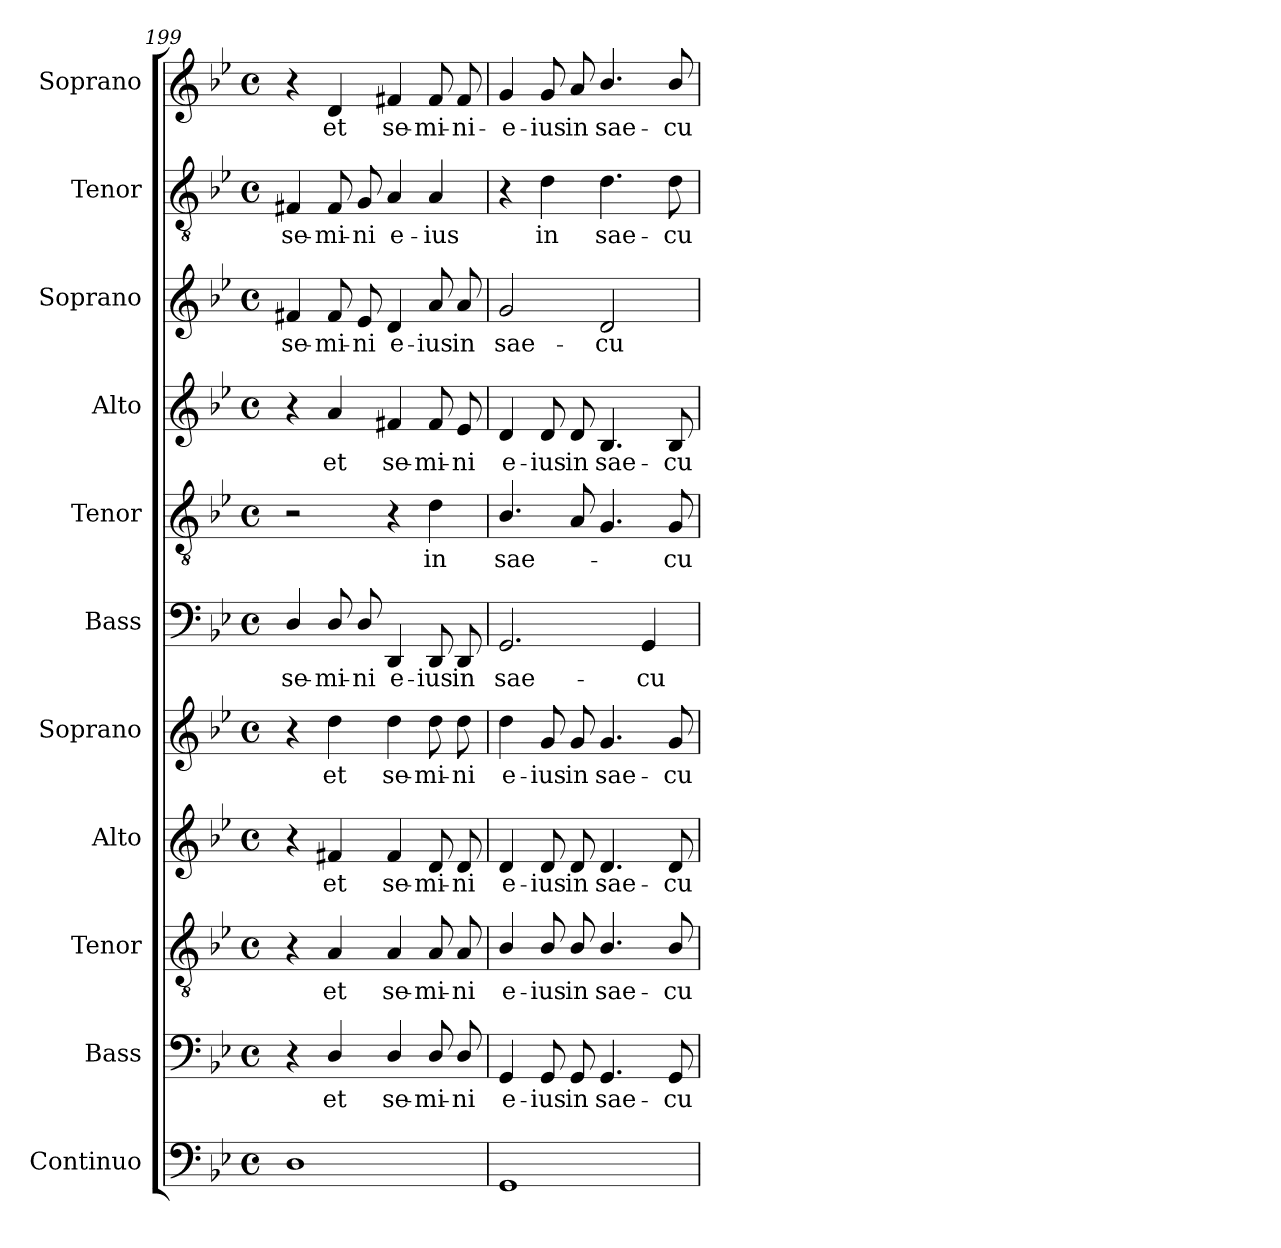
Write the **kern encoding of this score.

**kern	**kern	**text	**kern	**text	**kern	**text	**kern	**text	**kern	**text	**kern	**text	**kern	**text	**kern	**text	**kern	**text	**kern	**text
*part11	*part10	*part10	*part9	*part9	*part8	*part8	*part7	*part7	*part6	*part6	*part5	*part5	*part4	*part4	*part3	*part3	*part2	*part2	*part1	*part1
*staff11	*staff10	*staff10	*staff9	*staff9	*staff8	*staff8	*staff7	*staff7	*staff6	*staff6	*staff5	*staff5	*staff4	*staff4	*staff3	*staff3	*staff2	*staff2	*staff1	*staff1
*I"Continuo	*I"Bass	*	*I"Tenor	*	*I"Alto	*	*I"Soprano	*	*I"Bass	*	*I"Tenor	*	*I"Alto	*	*I"Soprano	*	*I"Tenor	*	*I"Soprano	*
*I'Cont.	*I'B.	*	*I'T.	*	*I'A.	*	*I'S.	*	*I'B.	*	*I'T.	*	*I'A.	*	*I'S.	*	*I'T.	*	*I'S.	*
*clefF4	*clefF4	*	*clefGv2	*	*clefG2	*	*clefG2	*	*clefF4	*	*clefGv2	*	*clefG2	*	*clefG2	*	*clefGv2	*	*clefG2	*
*	*	*	*ITrd7c12	*	*	*	*	*	*	*	*ITrd7c12	*	*	*	*	*	*ITrd7c12	*	*	*
*k[b-e-]	*k[b-e-]	*	*k[b-e-]	*	*k[b-e-]	*	*k[b-e-]	*	*k[b-e-]	*	*k[b-e-]	*	*k[b-e-]	*	*k[b-e-]	*	*k[b-e-]	*	*k[b-e-]	*
*B-:	*B-:	*	*B-:	*	*B-:	*	*B-:	*	*B-:	*	*B-:	*	*B-:	*	*B-:	*	*B-:	*	*B-:	*
*M4/4	*M4/4	*	*M4/4	*	*M4/4	*	*M4/4	*	*M4/4	*	*M4/4	*	*M4/4	*	*M4/4	*	*M4/4	*	*M4/4	*
*met(c)	*met(c)	*	*met(c)	*	*met(c)	*	*met(c)	*	*met(c)	*	*met(c)	*	*met(c)	*	*met(c)	*	*met(c)	*	*met(c)	*
=199	=199	=199	=199	=199	=199	=199	=199	=199	=199	=199	=199	=199	=199	=199	=199	=199	=199	=199	=199	=199
!	!	!	!	!	!	!	!	!	!	!LO:LY:b:color=#000000	!	!	!	!	!	!	!	!	!	!
!	!	!	!	!	!	!	!	!	!	!	!	!	!	!	!	!LO:LY:b:color=#000000	!	!	!	!
!	!	!	!	!	!	!	!	!	!	!	!	!	!	!	!	!	!	!LO:LY:b:color=#000000	!	!
1Di	4r	.	4r	.	4r	.	4r	.	4Di/	se-	2r	.	4r	.	4f#Xi/	se-	4FF#Xi/	se-	4r	.
!	!	!LO:LY:b:color=#000000	!	!	!	!	!	!	!	!	!	!	!	!	!	!	!	!	!	!
!	!	!	!	!LO:LY:b:color=#000000	!	!	!	!	!	!	!	!	!	!	!	!	!	!	!	!
!	!	!	!	!	!	!LO:LY:b:color=#000000	!	!	!	!	!	!	!	!	!	!	!	!	!	!
!	!	!	!	!	!	!	!	!LO:LY:b:color=#000000	!	!	!	!	!	!	!	!	!	!	!	!
!	!	!	!	!	!	!	!	!	!	!LO:LY:b:color=#000000	!	!	!	!	!	!	!	!	!	!
!	!	!	!	!	!	!	!	!	!	!	!	!	!	!LO:LY:b:color=#000000	!	!	!	!	!	!
!	!	!	!	!	!	!	!	!	!	!	!	!	!	!	!	!LO:LY:b:color=#000000	!	!	!	!
!	!	!	!	!	!	!	!	!	!	!	!	!	!	!	!	!	!	!LO:LY:b:color=#000000	!	!
!	!	!	!	!	!	!	!	!	!	!	!	!	!	!	!	!	!	!	!	!LO:LY:b:color=#000000
.	4Di/	et	4AAi/	et	4f#Xi/	et	4ddi\	et	8Di/	-mi-	.	.	4ai/	et	8f#i/	-mi-	8FF#i/	-mi-	4di/	et
!	!	!	!	!	!	!	!	!	!	!LO:LY:b:color=#000000	!	!	!	!	!	!	!	!	!	!
!	!	!	!	!	!	!	!	!	!	!	!	!	!	!	!	!LO:LY:b:color=#000000	!	!	!	!
!	!	!	!	!	!	!	!	!	!	!	!	!	!	!	!	!	!	!LO:LY:b:color=#000000	!	!
.	.	.	.	.	.	.	.	.	8Di/	-ni	.	.	.	.	8e-i/	-ni	8GGi/	-ni	.	.
!	!	!LO:LY:b:color=#000000	!	!	!	!	!	!	!	!	!	!	!	!	!	!	!	!	!	!
!	!	!	!	!LO:LY:b:color=#000000	!	!	!	!	!	!	!	!	!	!	!	!	!	!	!	!
!	!	!	!	!	!	!LO:LY:b:color=#000000	!	!	!	!	!	!	!	!	!	!	!	!	!	!
!	!	!	!	!	!	!	!	!LO:LY:b:color=#000000	!	!	!	!	!	!	!	!	!	!	!	!
!	!	!	!	!	!	!	!	!	!	!LO:LY:b:color=#000000	!	!	!	!	!	!	!	!	!	!
!	!	!	!	!	!	!	!	!	!	!	!	!	!	!LO:LY:b:color=#000000	!	!	!	!	!	!
!	!	!	!	!	!	!	!	!	!	!	!	!	!	!	!	!LO:LY:b:color=#000000	!	!	!	!
!	!	!	!	!	!	!	!	!	!	!	!	!	!	!	!	!	!	!LO:LY:b:color=#000000	!	!
!	!	!	!	!	!	!	!	!	!	!	!	!	!	!	!	!	!	!	!	!LO:LY:b:color=#000000
.	4Di/	se-	4AAi/	se-	4f#i/	se-	4ddi\	se-	4DDi/	e-	4r	.	4f#Xi/	se-	4di/	e-	4AAi/	e-	4f#Xi/	se-
!	!	!LO:LY:b:color=#000000	!	!	!	!	!	!	!	!	!	!	!	!	!	!	!	!	!	!
!	!	!	!	!LO:LY:b:color=#000000	!	!	!	!	!	!	!	!	!	!	!	!	!	!	!	!
!	!	!	!	!	!	!LO:LY:b:color=#000000	!	!	!	!	!	!	!	!	!	!	!	!	!	!
!	!	!	!	!	!	!	!	!LO:LY:b:color=#000000	!	!	!	!	!	!	!	!	!	!	!	!
!	!	!	!	!	!	!	!	!	!	!LO:LY:b:color=#000000	!	!	!	!	!	!	!	!	!	!
!	!	!	!	!	!	!	!	!	!	!	!	!LO:LY:b:color=#000000	!	!	!	!	!	!	!	!
!	!	!	!	!	!	!	!	!	!	!	!	!	!	!LO:LY:b:color=#000000	!	!	!	!	!	!
!	!	!	!	!	!	!	!	!	!	!	!	!	!	!	!	!LO:LY:b:color=#000000	!	!	!	!
!	!	!	!	!	!	!	!	!	!	!	!	!	!	!	!	!	!	!LO:LY:b:color=#000000	!	!
!	!	!	!	!	!	!	!	!	!	!	!	!	!	!	!	!	!	!	!	!LO:LY:b:color=#000000
.	8Di/	-mi-	8AAi/	-mi-	8di/	-mi-	8ddi\	-mi-	8DDi/	-ius	4Di\	in	8f#i/	-mi-	8ai/	-ius	4AAi/	-ius	8f#i/	-mi-
!	!	!LO:LY:b:color=#000000	!	!	!	!	!	!	!	!	!	!	!	!	!	!	!	!	!	!
!	!	!	!	!LO:LY:b:color=#000000	!	!	!	!	!	!	!	!	!	!	!	!	!	!	!	!
!	!	!	!	!	!	!LO:LY:b:color=#000000	!	!	!	!	!	!	!	!	!	!	!	!	!	!
!	!	!	!	!	!	!	!	!LO:LY:b:color=#000000	!	!	!	!	!	!	!	!	!	!	!	!
!	!	!	!	!	!	!	!	!	!	!LO:LY:b:color=#000000	!	!	!	!	!	!	!	!	!	!
!	!	!	!	!	!	!	!	!	!	!	!	!	!	!LO:LY:b:color=#000000	!	!	!	!	!	!
!	!	!	!	!	!	!	!	!	!	!	!	!	!	!	!	!LO:LY:b:color=#000000	!	!	!	!
!	!	!	!	!	!	!	!	!	!	!	!	!	!	!	!	!	!	!	!	!LO:LY:b:color=#000000
.	8Di/	-ni	8AAi/	-ni	8di/	-ni	8ddi\	-ni	8DDi/	in	.	.	8e-i/	-ni	8ai/	in	.	.	8f#i/	-ni-
=200	=200	=200	=200	=200	=200	=200	=200	=200	=200	=200	=200	=200	=200	=200	=200	=200	=200	=200	=200	=200
!	!	!LO:LY:b:color=#000000	!	!	!	!	!	!	!	!	!	!	!	!	!	!	!	!	!	!
!	!	!	!	!LO:LY:b:color=#000000	!	!	!	!	!	!	!	!	!	!	!	!	!	!	!	!
!	!	!	!	!	!	!LO:LY:b:color=#000000	!	!	!	!	!	!	!	!	!	!	!	!	!	!
!	!	!	!	!	!	!	!	!LO:LY:b:color=#000000	!	!	!	!	!	!	!	!	!	!	!	!
!	!	!	!	!	!	!	!	!	!	!LO:LY:b:color=#000000	!	!	!	!	!	!	!	!	!	!
!	!	!	!	!	!	!	!	!	!	!	!	!LO:LY:b:color=#000000	!	!	!	!	!	!	!	!
!	!	!	!	!	!	!	!	!	!	!	!	!	!	!LO:LY:b:color=#000000	!	!	!	!	!	!
!	!	!	!	!	!	!	!	!	!	!	!	!	!	!	!	!LO:LY:b:color=#000000	!	!	!	!
!	!	!	!	!	!	!	!	!	!	!	!	!	!	!	!	!	!	!	!	!LO:LY:b:color=#000000
1GGi	4GGi/	e-	4BB-i/	e-	4di/	e-	4ddi\	e-	2.GGi/	sae-	4.BB-i/	sae-	4di/	e-	2gi/	sae-	4r	.	4gi/	-e-
!	!	!LO:LY:b:color=#000000	!	!	!	!	!	!	!	!	!	!	!	!	!	!	!	!	!	!
!	!	!	!	!LO:LY:b:color=#000000	!	!	!	!	!	!	!	!	!	!	!	!	!	!	!	!
!	!	!	!	!	!	!LO:LY:b:color=#000000	!	!	!	!	!	!	!	!	!	!	!	!	!	!
!	!	!	!	!	!	!	!	!LO:LY:b:color=#000000	!	!	!	!	!	!	!	!	!	!	!	!
!	!	!	!	!	!	!	!	!	!	!	!	!	!	!LO:LY:b:color=#000000	!	!	!	!	!	!
!	!	!	!	!	!	!	!	!	!	!	!	!	!	!	!	!	!	!LO:LY:b:color=#000000	!	!
!	!	!	!	!	!	!	!	!	!	!	!	!	!	!	!	!	!	!	!	!LO:LY:b:color=#000000
.	8GGi/	-ius	8BB-i/	-ius	8di/	-ius	8gi/	-ius	.	.	.	.	8di/	-ius	.	.	4Di\	in	8gi/	-ius
!	!	!LO:LY:b:color=#000000	!	!	!	!	!	!	!	!	!	!	!	!	!	!	!	!	!	!
!	!	!	!	!LO:LY:b:color=#000000	!	!	!	!	!	!	!	!	!	!	!	!	!	!	!	!
!	!	!	!	!	!	!LO:LY:b:color=#000000	!	!	!	!	!	!	!	!	!	!	!	!	!	!
!	!	!	!	!	!	!	!	!LO:LY:b:color=#000000	!	!	!	!	!	!	!	!	!	!	!	!
!	!	!	!	!	!	!	!	!	!	!	!	!	!	!LO:LY:b:color=#000000	!	!	!	!	!	!
!	!	!	!	!	!	!	!	!	!	!	!	!	!	!	!	!	!	!	!	!LO:LY:b:color=#000000
.	8GGi/	in	8BB-i/	in	8di/	in	8gi/	in	.	.	8AAi/	.	8di/	in	.	.	.	.	8ai/	in
!	!	!LO:LY:b:color=#000000	!	!	!	!	!	!	!	!	!	!	!	!	!	!	!	!	!	!
!	!	!	!	!LO:LY:b:color=#000000	!	!	!	!	!	!	!	!	!	!	!	!	!	!	!	!
!	!	!	!	!	!	!LO:LY:b:color=#000000	!	!	!	!	!	!	!	!	!	!	!	!	!	!
!	!	!	!	!	!	!	!	!LO:LY:b:color=#000000	!	!	!	!	!	!	!	!	!	!	!	!
!	!	!	!	!	!	!	!	!	!	!	!	!	!	!LO:LY:b:color=#000000	!	!	!	!	!	!
!	!	!	!	!	!	!	!	!	!	!	!	!	!	!	!	!LO:LY:b:color=#000000	!	!	!	!
!	!	!	!	!	!	!	!	!	!	!	!	!	!	!	!	!	!	!LO:LY:b:color=#000000	!	!
!	!	!	!	!	!	!	!	!	!	!	!	!	!	!	!	!	!	!	!	!LO:LY:b:color=#000000
.	4.GGi/	sae-	4.BB-i/	sae-	4.di/	sae-	4.gi/	sae-	.	.	4.GGi/	.	4.B-i/	sae-	2di/	-cu-	4.Di\	sae-	4.b-i/	sae-
!	!	!	!	!	!	!	!	!	!	!LO:LY:b:color=#000000	!	!	!	!	!	!	!	!	!	!
.	.	.	.	.	.	.	.	.	4GGi/	-cu-	.	.	.	.	.	.	.	.	.	.
!	!	!LO:LY:b:color=#000000	!	!	!	!	!	!	!	!	!	!	!	!	!	!	!	!	!	!
!	!	!	!	!LO:LY:b:color=#000000	!	!	!	!	!	!	!	!	!	!	!	!	!	!	!	!
!	!	!	!	!	!	!LO:LY:b:color=#000000	!	!	!	!	!	!	!	!	!	!	!	!	!	!
!	!	!	!	!	!	!	!	!LO:LY:b:color=#000000	!	!	!	!	!	!	!	!	!	!	!	!
!	!	!	!	!	!	!	!	!	!	!	!	!LO:LY:b:color=#000000	!	!	!	!	!	!	!	!
!	!	!	!	!	!	!	!	!	!	!	!	!	!	!LO:LY:b:color=#000000	!	!	!	!	!	!
!	!	!	!	!	!	!	!	!	!	!	!	!	!	!	!	!	!	!LO:LY:b:color=#000000	!	!
!	!	!	!	!	!	!	!	!	!	!	!	!	!	!	!	!	!	!	!	!LO:LY:b:color=#000000
.	8GGi/	-cu-	8BB-i/	-cu-	8di/	-cu-	8gi/	-cu-	.	.	8GGi/	-cu-	8B-i/	-cu-	.	.	8Di\	-cu-	8b-i/	-cu-
=	=	=	=	=	=	=	=	=	=	=	=	=	=	=	=	=	=	=	=	=
*-	*-	*-	*-	*-	*-	*-	*-	*-	*-	*-	*-	*-	*-	*-	*-	*-	*-	*-	*-	*-
